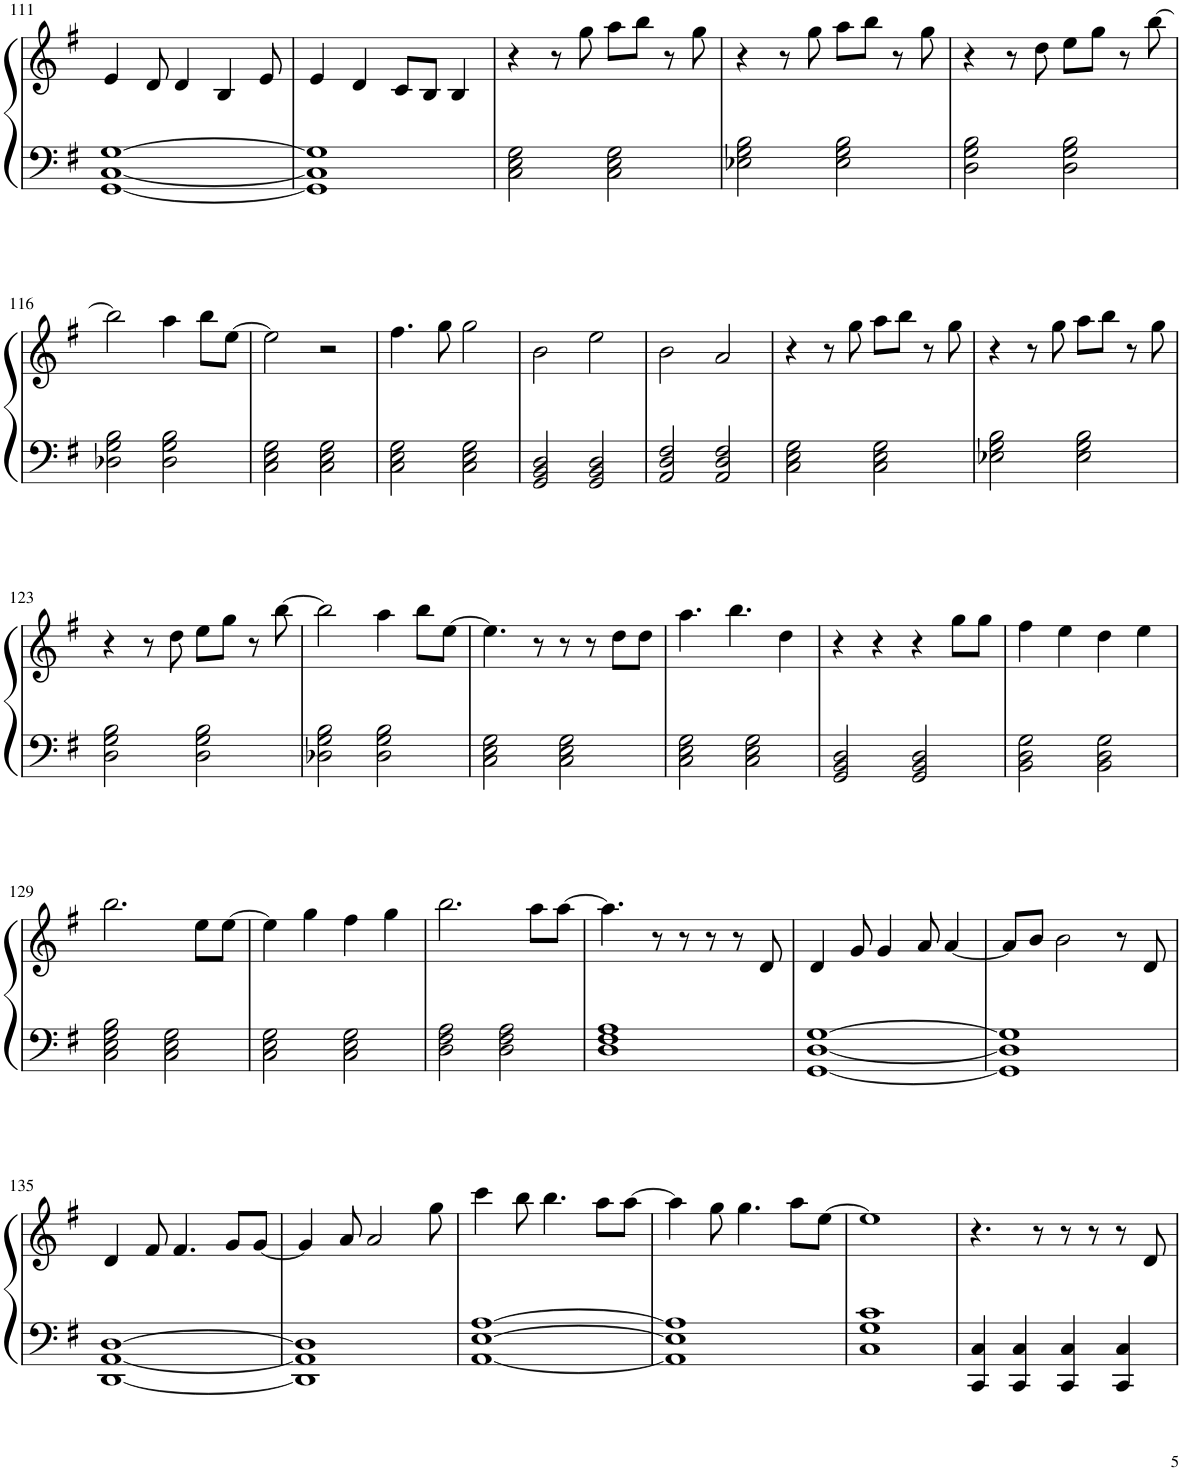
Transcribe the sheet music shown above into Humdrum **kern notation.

**kern	**kern
*part1	*part1
*staff2	*staff1
*I"Piano	*
*I'Pno.	*
!!LO:PB:g=z
*clefF4	*clefG2
*k[f#]	*k[f#]
*M4/4	*M4/4
=111	=111
[1GG [1C [1G	4e/
.	8d/
.	4d/
.	4B/
.	8e/
=112	=112
1GG] 1C] 1G]	4e/
.	4d/
.	8c/L
.	8B/J
.	4B/
=113	=113
2C\ 2E\ 2G\	4r
.	8r
.	8gg\
2C\ 2E\ 2G\	8aa\L
.	8bb\J
.	8r
.	8gg\
=114	=114
2E-X\ 2G\ 2B\	4r
.	8r
.	8gg\
2E-\ 2G\ 2B\	8aa\L
.	8bb\J
.	8r
.	8gg\
=115	=115
2D\ 2G\ 2B\	4r
.	8r
.	8dd\
2D\ 2G\ 2B\	8ee\L
.	8gg\J
.	8r
.	[8bb\
!!LO:LB:g=z
=116	=116
2D-X\ 2G\ 2B\	2bb\]
2D-\ 2G\ 2B\	4aa\
.	8bb\L
.	[8ee\J
=117	=117
2C\ 2E\ 2G\	2ee\]
2C\ 2E\ 2G\	2r
=118	=118
2C\ 2E\ 2G\	4.ff#\
.	8gg\
2C\ 2E\ 2G\	2gg\
=119	=119
2GG/ 2BB/ 2D/	2b\
2GG/ 2BB/ 2D/	2ee\
=120	=120
2AA/ 2D/ 2F#/	2b\
2AA/ 2D/ 2F#/	2a/
=121	=121
2C\ 2E\ 2G\	4r
.	8r
.	8gg\
2C\ 2E\ 2G\	8aa\L
.	8bb\J
.	8r
.	8gg\
=122	=122
2E-X\ 2G\ 2B\	4r
.	8r
.	8gg\
2E-\ 2G\ 2B\	8aa\L
.	8bb\J
.	8r
.	8gg\
!!LO:LB:g=z
=123	=123
2D\ 2G\ 2B\	4r
.	8r
.	8dd\
2D\ 2G\ 2B\	8ee\L
.	8gg\J
.	8r
.	[8bb\
=124	=124
2D-X\ 2G\ 2B\	2bb\]
2D-\ 2G\ 2B\	4aa\
.	8bb\L
.	[8ee\J
=125	=125
2C\ 2E\ 2G\	4.ee\]
.	8r
2C\ 2E\ 2G\	8r
.	8r
.	8dd\L
.	8dd\J
=126	=126
2C\ 2E\ 2G\	4.aa\
.	4.bb\
2C\ 2E\ 2G\	.
.	4dd\
=127	=127
2GG/ 2BB/ 2D/	4r
.	4r
2GG/ 2BB/ 2D/	4r
.	8gg\L
.	8gg\J
=128	=128
2BB\ 2D\ 2G\	4ff#\
.	4ee\
2BB\ 2D\ 2G\	4dd\
.	4ee\
!!LO:LB:g=z
=129	=129
2C\ 2E\ 2G\ 2B\	2.bb\
2C\ 2E\ 2G\	.
.	8ee\L
.	[8ee\J
=130	=130
2C\ 2E\ 2G\	4ee\]
.	4gg\
2C\ 2E\ 2G\	4ff#\
.	4gg\
=131	=131
2D\ 2F#\ 2A\	2.bb\
2D\ 2F#\ 2A\	.
.	8aa\L
.	[8aa\J
=132	=132
1D 1F# 1A	4.aa\]
.	8r
.	8r
.	8r
.	8r
.	8d/
=133	=133
[1GG [1D [1G	4d/
.	8g/
.	4g/
.	8a/
.	[4a/
=134	=134
1GG] 1D] 1G]	8a/L]
.	8b/J
.	2b\
.	8r
.	8d/
!!LO:LB:g=z
=135	=135
[1DD [1AA [1D	4d/
.	8f#/
.	4.f#/
.	8g/L
.	[8g/J
=136	=136
1DD] 1AA] 1D]	4g/]
.	8a/
.	2a/
.	8gg\
=137	=137
[1AA [1E [1A	4ccc\
.	8bb\
.	4.bb\
.	8aa\L
.	[8aa\J
=138	=138
1AA] 1E] 1A]	4aa\]
.	8gg\
.	4.gg\
.	8aa\L
.	[8ee\J
=139	=139
1C 1G 1c	1ee]
=140	=140
4CC/ 4C/	4.r
4CC/ 4C/	.
.	8r
4CC/ 4C/	8r
.	8r
4CC/ 4C/	8r
.	8d/
=	=
*-	*-
